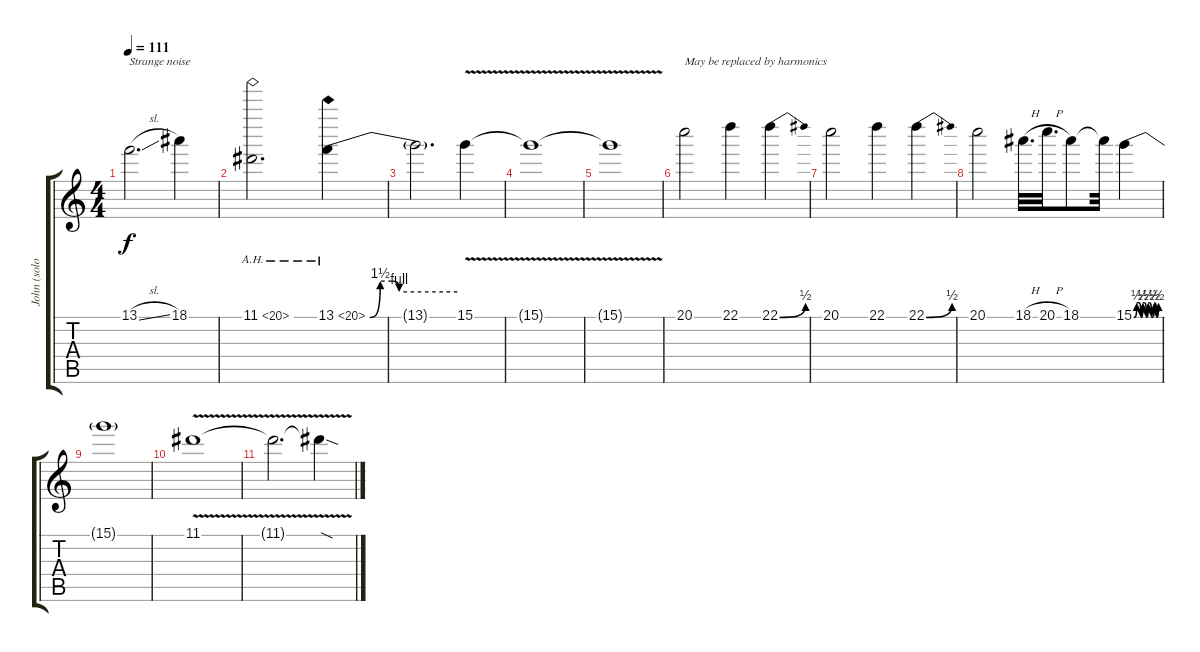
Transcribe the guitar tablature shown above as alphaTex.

\track ("John (solo R)" "John (solo") {instrument overdrivenguitar}
\staff {score tabs}
\tuning (E4 B3 G3 D3 A2 E2) {hide}
\ts (4 4)
\tempo 111
\clef g2
\ks c
13.1{sl}.2{d txt "Strange noise" dy f} 18.1.4 |
11.1{ah 9}.2{d} 13.1{be (custom 0 0 7 6 15 6 20 4 60 4) ah 7}.4 |
13.1{t}.2{d} 15.1{v}.4 |
15.1{v t}.1 |
15.1{v t}.1 |
20.1.2{txt "May be replaced by harmonics"} 22.1.4 22.1{be (bend 0 0 60 2)}.4 |
20.1.2 22.1.4 22.1{be (bend 0 0 60 2)}.4 |
20.1.2 18.1{h}.32{d} 20.1{h}.32{d} 18.1.8 18.1{t}.32 15.1{be (custom 0 0 7 2 12 2 17 0 22 2 26 2 30 0 35 2 38 2 43 0 50 2 55 0 60 2)}.4 |
15.1{t}.1 |
11.1{v}.1 |
11.1{v t}.2{d} 11.1{sod t}.4
